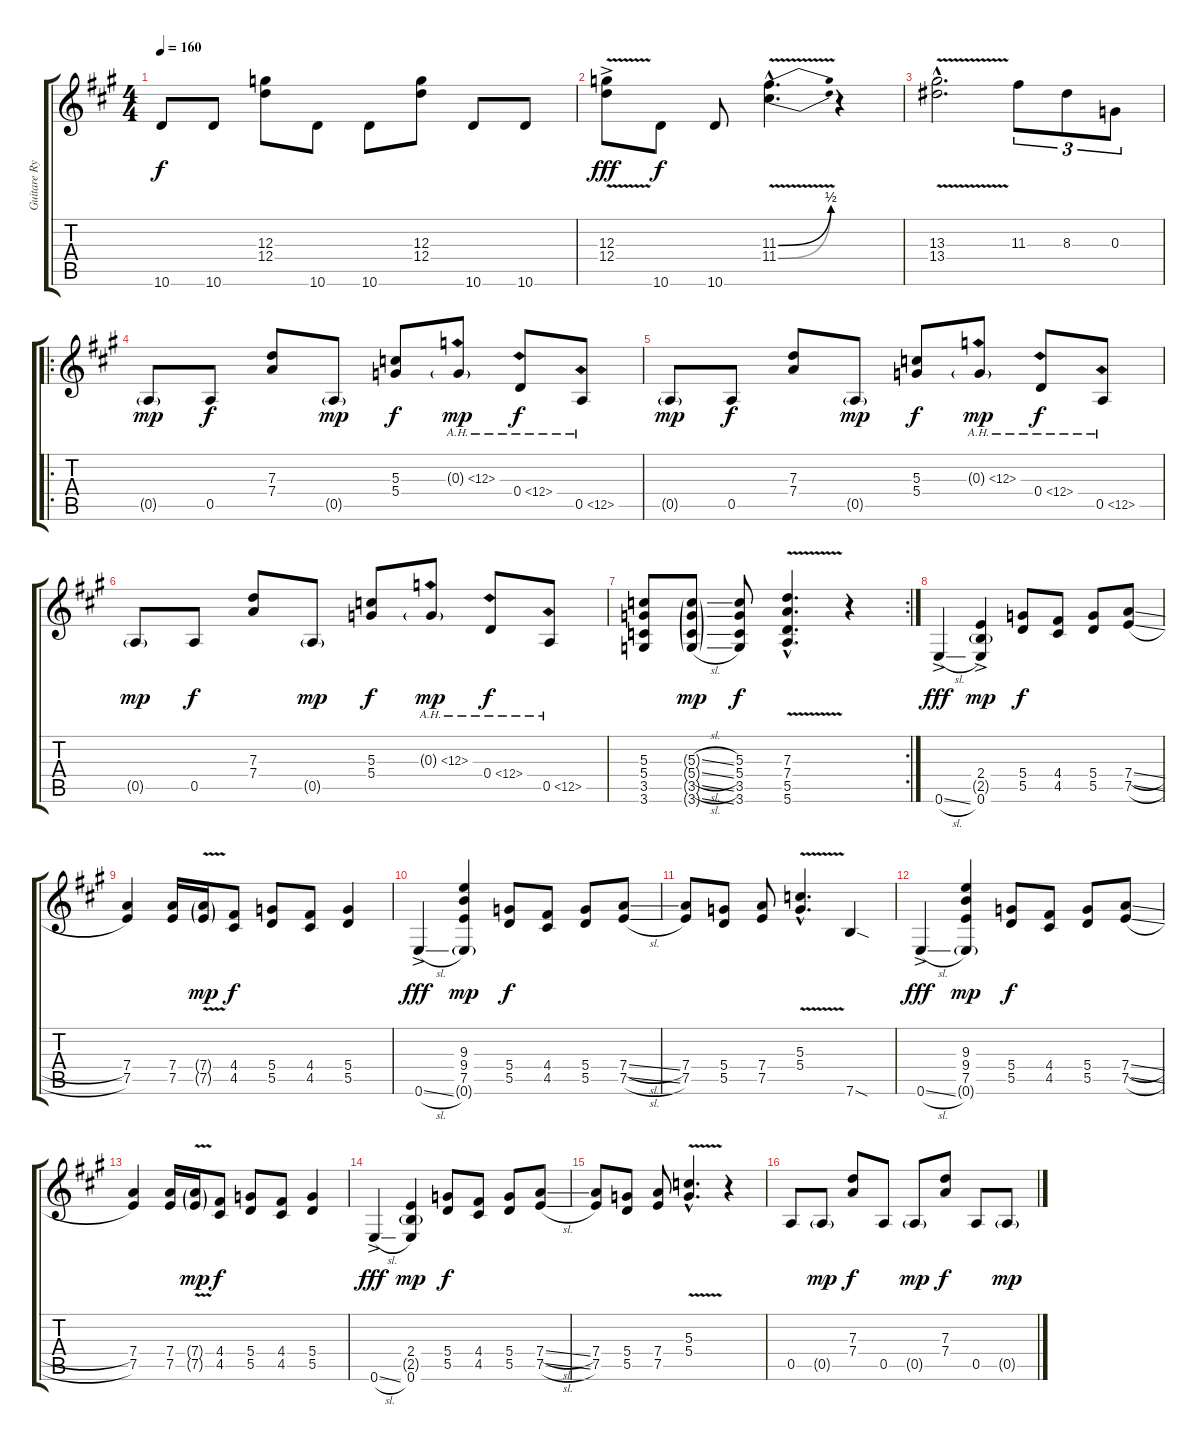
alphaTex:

\track ("Guitare Rythmique" "Guitare Ry") {instrument overdrivenguitar}
\staff {score tabs}
\tuning (E4 B3 G3 D3 A2 E2) {hide}
\ts (4 4)
\tempo 160
\clef g2
\ks a
10.6.8{dy f} 10.6.8 (12.3 12.4).8 10.6.8 10.6.8 (12.3 12.4).8 10.6.8 10.6.8 |
(12.3{v ac} 12.4{ac}).8{dy fff} 10.6.8{dy f} 10.6.8 (11.3{be (bend 0 0 60 2) v hac} 11.4{be (bend 0 0 60 2) hac}).4{d} r.4 |
(13.3{v hac} 13.4{v hac}).2{d} 11.3.8{tu (3 2)} 8.3.8{tu (3 2)} 0.3.8{tu (3 2)} |
\ro
0.5{g}.8{dy mp} 0.5.8{dy f} (7.3 7.4).8 0.5{g}.8{dy mp} (5.3 5.4).8{dy f} 0.3{ah 12 g}.8{dy mp} 0.4{ah 12}.8{dy f} 0.5{ah 12}.8 |
0.5{g}.8{dy mp} 0.5.8{dy f} (7.3 7.4).8 0.5{g}.8{dy mp} (5.3 5.4).8{dy f} 0.3{ah 12 g}.8{dy mp} 0.4{ah 12}.8{dy f} 0.5{ah 12}.8 |
0.5{g}.8{dy mp} 0.5.8{dy f} (7.3 7.4).8 0.5{g}.8{dy mp} (5.3 5.4).8{dy f} 0.3{ah 12 g}.8{dy mp} 0.4{ah 12}.8{dy f} 0.5{ah 12}.8 |
\rc 2
(5.3 5.4 3.5 3.6).8 (5.3{sl g} 5.4{sl g} 3.5{sl g} 3.6{sl g}).8{dy mp} (5.3 5.4 3.5 3.6).8{dy f} (7.3{v hac} 7.4{v hac} 5.5{v hac} 5.6{v}).4{d} r.4 |
0.6{sl ac}.4{dy fff} (2.4{ac} 2.5{g} 0.6).4{dy mp} (5.4 5.5).8{dy f} (4.4 4.5).8 (5.4 5.5).8 (7.4{sl} 7.5{sl}).8 |
(7.4 7.5).4 (7.4 7.5).16 (7.4{v g} 7.5{v g}).16{dy mp} (4.4 4.5).8{dy f} (5.4 5.5).8 (4.4 4.5).8 (5.4 5.5).4 |
0.6{sl ac}.4{dy fff} (9.3 9.4 7.5 0.6{g}).4{dy mp} (5.4 5.5).8{dy f} (4.4 4.5).8 (5.4 5.5).8 (7.4{sl} 7.5{sl}).8 |
(7.4 7.5).8 (5.4 5.5).8 (7.4 7.5).8 (5.3{v hac} 5.4{v hac}).4{d} 7.6{sod}.4 |
0.6{sl ac}.4{dy fff} (9.3 9.4 7.5 0.6{g}).4{dy mp} (5.4 5.5).8{dy f} (4.4 4.5).8 (5.4 5.5).8 (7.4{sl} 7.5{sl}).8 |
(7.4 7.5).4 (7.4 7.5).16 (7.4{v g} 7.5{v g}).16{dy mp} (4.4 4.5).8{dy f} (5.4 5.5).8 (4.4 4.5).8 (5.4 5.5).4 |
0.6{sl ac}.4{dy fff} (2.4 2.5{g} 0.6).4{dy mp} (5.4 5.5).8{dy f} (4.4 4.5).8 (5.4 5.5).8 (7.4{sl} 7.5{sl}).8 |
(7.4 7.5).8 (5.4 5.5).8 (7.4 7.5).8 (5.3{v hac} 5.4{v hac}).4{d} r.4 |
0.5.8 0.5{g}.8{dy mp} (7.3 7.4).8{dy f} 0.5.8 0.5{g}.8{dy mp} (7.3 7.4).8{dy f} 0.5.8 0.5{g}.8{dy mp}
